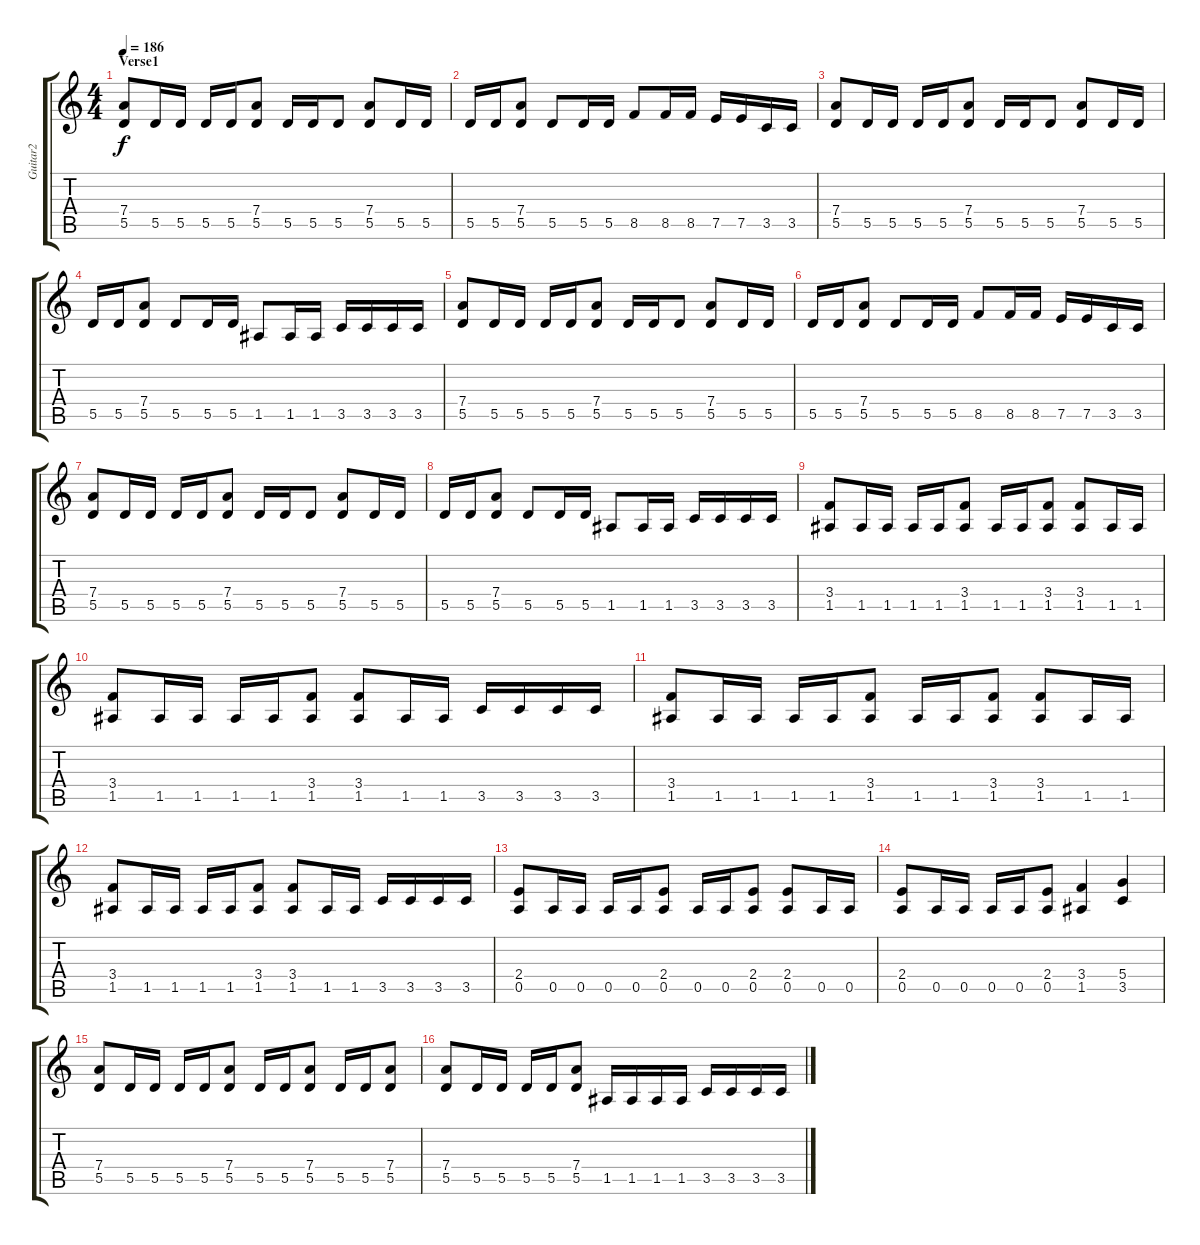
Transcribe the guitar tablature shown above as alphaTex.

\track ("Guitar2" "Guitar2") {instrument distortionguitar}
\staff {score tabs}
\tuning (E4 B3 G3 D3 A2 E2) {hide}
\ts (4 4)
\section ("" "Verse1")
\tempo 186
\clef g2
\ks c
(7.4 5.5).8{dy f} 5.5.16 5.5.16 5.5.16 5.5.16 (7.4 5.5).8 5.5.16 5.5.16 5.5.8 (7.4 5.5).8 5.5.16 5.5.16 |
5.5.16 5.5.16 (7.4 5.5).8 5.5.8 5.5.16 5.5.16 8.5.8 8.5.16 8.5.16 7.5.16 7.5.16 3.5.16 3.5.16 |
(7.4 5.5).8 5.5.16 5.5.16 5.5.16 5.5.16 (7.4 5.5).8 5.5.16 5.5.16 5.5.8 (7.4 5.5).8 5.5.16 5.5.16 |
5.5.16 5.5.16 (7.4 5.5).8 5.5.8 5.5.16 5.5.16 1.5.8 1.5.16 1.5.16 3.5.16 3.5.16 3.5.16 3.5.16 |
(7.4 5.5).8 5.5.16 5.5.16 5.5.16 5.5.16 (7.4 5.5).8 5.5.16 5.5.16 5.5.8 (7.4 5.5).8 5.5.16 5.5.16 |
5.5.16 5.5.16 (7.4 5.5).8 5.5.8 5.5.16 5.5.16 8.5.8 8.5.16 8.5.16 7.5.16 7.5.16 3.5.16 3.5.16 |
(7.4 5.5).8 5.5.16 5.5.16 5.5.16 5.5.16 (7.4 5.5).8 5.5.16 5.5.16 5.5.8 (7.4 5.5).8 5.5.16 5.5.16 |
5.5.16 5.5.16 (7.4 5.5).8 5.5.8 5.5.16 5.5.16 1.5.8 1.5.16 1.5.16 3.5.16 3.5.16 3.5.16 3.5.16 |
(3.4 1.5).8 1.5.16 1.5.16 1.5.16 1.5.16 (3.4 1.5).8 1.5.16 1.5.16 (3.4 1.5).8 (3.4 1.5).8 1.5.16 1.5.16 |
(3.4 1.5).8 1.5.16 1.5.16 1.5.16 1.5.16 (3.4 1.5).8 (3.4 1.5).8 1.5.16 1.5.16 3.5.16 3.5.16 3.5.16 3.5.16 |
(3.4 1.5).8 1.5.16 1.5.16 1.5.16 1.5.16 (3.4 1.5).8 1.5.16 1.5.16 (3.4 1.5).8 (3.4 1.5).8 1.5.16 1.5.16 |
(3.4 1.5).8 1.5.16 1.5.16 1.5.16 1.5.16 (3.4 1.5).8 (3.4 1.5).8 1.5.16 1.5.16 3.5.16 3.5.16 3.5.16 3.5.16 |
(2.4 0.5).8 0.5.16 0.5.16 0.5.16 0.5.16 (2.4 0.5).8 0.5.16 0.5.16 (2.4 0.5).8 (2.4 0.5).8 0.5.16 0.5.16 |
(2.4 0.5).8 0.5.16 0.5.16 0.5.16 0.5.16 (2.4 0.5).8 (3.4 1.5).4 (5.4 3.5).4 |
(7.4 5.5).8 5.5.16 5.5.16 5.5.16 5.5.16 (7.4 5.5).8 5.5.16 5.5.16 (7.4 5.5).8 5.5.16 5.5.16 (7.4 5.5).8 |
(7.4 5.5).8 5.5.16 5.5.16 5.5.16 5.5.16 (7.4 5.5).8 1.5.16 1.5.16 1.5.16 1.5.16 3.5.16 3.5.16 3.5.16 3.5.16
